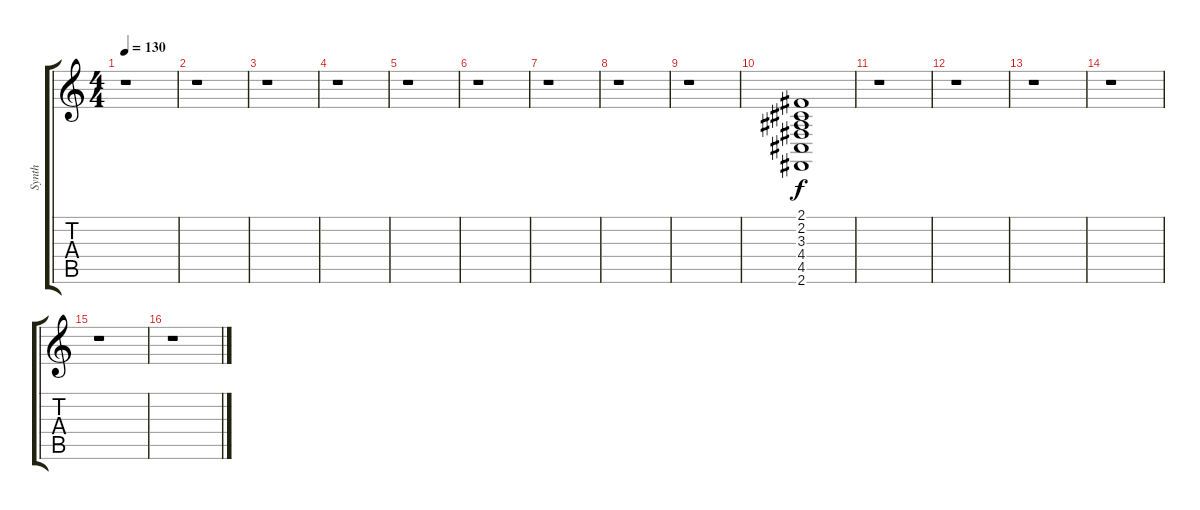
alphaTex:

\track ("Synth" "Synth") {instrument pad7halo bank 255}
\staff {score tabs}
\tuning (E4 B3 G3 D3 A2 E2) {hide}
\ts (4 4)
\tempo 130
\clef g2
\ks c
r.1{dy f} |
r.1 |
r.1 |
r.1 |
r.1 |
r.1 |
r.1 |
r.1 |
r.1 |
(2.1 2.2 3.3 4.4 4.5 2.6).1 |
r.1 |
r.1 |
r.1 |
r.1 |
r.1 |
r.1
